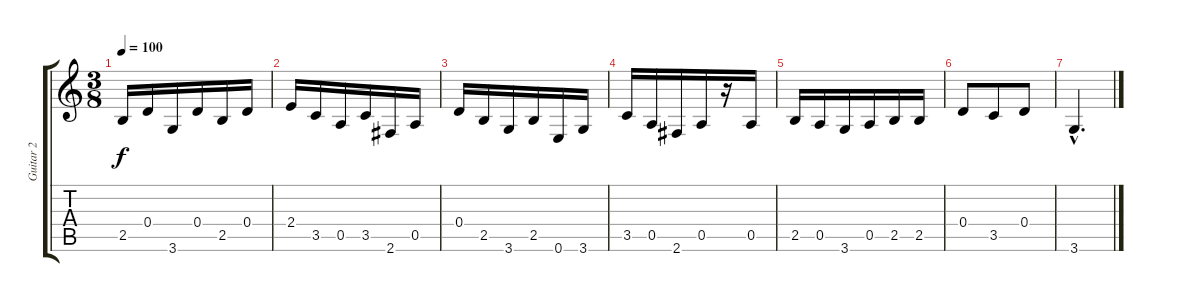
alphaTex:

\track ("Guitar 2" "Guitar 2") {instrument acousticguitarsteel}
\staff {score tabs}
\tuning (E4 B3 G3 D3 A2 E2) {hide}
\ts (3 8)
\tempo 100
\clef g2
\ks c
2.5.16{dy f} 0.4.16 3.6.16 0.4.16 2.5.16 0.4.16 |
2.4.16 3.5.16 0.5.16 3.5.16 2.6.16 0.5.16 |
0.4.16 2.5.16 3.6.16 2.5.16 0.6.16 3.6.16 |
3.5.16 0.5.16 2.6.16 0.5.16 r.16 0.5.16 |
2.5.16 0.5.16 3.6.16 0.5.16 2.5.16 2.5.16 |
0.4.8 3.5.8 0.4.8 |
3.6{hac}.4{d}
